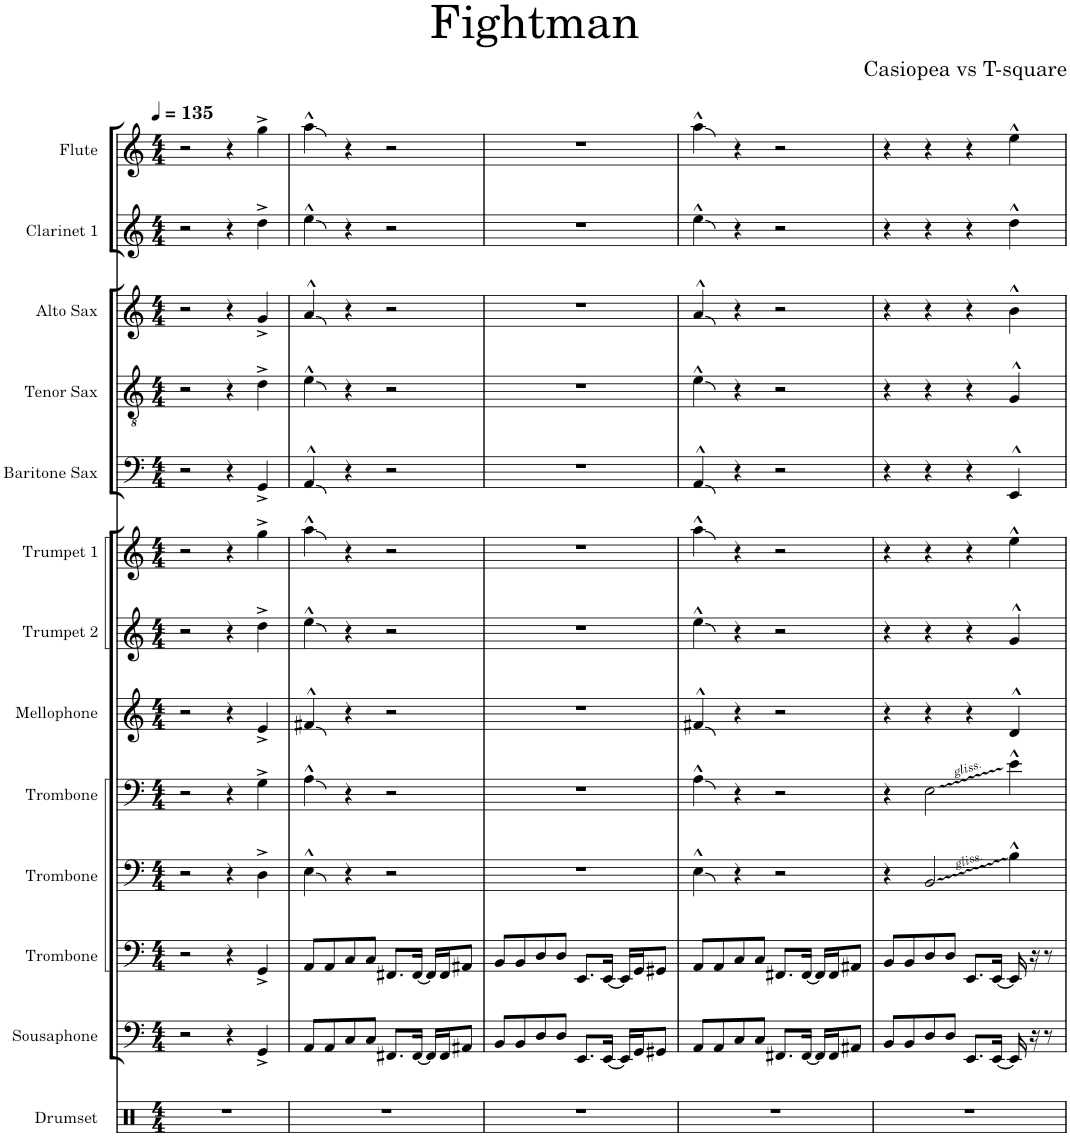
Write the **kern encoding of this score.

**kern	**kern	**kern	**kern	**kern	**kern	**kern	**kern	**kern	**kern	**kern	**kern	**kern
*part13	*part12	*part11	*part10	*part9	*part8	*part7	*part6	*part5	*part4	*part3	*part2	*part1
*staff13	*staff12	*staff11	*staff10	*staff9	*staff8	*staff7	*staff6	*staff5	*staff4	*staff3	*staff2	*staff1
*I"Drumset	*I"Sousaphone	*I"Trombone	*I"Trombone	*I"Trombone	*I"Mellophone	*I"Trumpet 2	*I"Trumpet 1	*I"Baritone Sax	*I"Tenor Sax	*I"Alto Sax	*I"Clarinet 1	*I"Flute
*I'D. Set	*I'Sphn.	*I'Tbn.	*I'Tbn.	*I'Tbn.	*I'Mph.	*I'Tpt. 2	*I'Tpt. 1	*I'Bar. Sax.	*I'T. Sax.	*I'A. Sax.	*I'Cl. 1	*I'Fl.
*clefX	*clefF4	*clefF4	*clefF4	*clefF4	*clefG2	*clefG2	*clefG2	*clefF4	*clefGv2	*clefG2	*clefG2	*clefG2
*	*	*	*	*	*ITrd4c7	*ITrd1c2	*ITrd1c2	*ITrd12c21	*ITrd8c14	*ITrd5c9	*ITrd1c2	*
*k[]	*k[]	*k[]	*k[]	*k[]	*k[]	*k[]	*k[]	*k[]	*k[]	*k[]	*k[]	*k[]
*M4/4	*M4/4	*M4/4	*M4/4	*M4/4	*M4/4	*M4/4	*M4/4	*M4/4	*M4/4	*M4/4	*M4/4	*M4/4
*MM135	*MM135	*MM135	*MM135	*MM135	*MM135	*MM135	*MM135	*MM135	*MM135	*MM135	*MM135	*MM135
=1	=1	=1	=1	=1	=1	=1	=1	=1	=1	=1	=1	=1
1r	2r	2r	2r	2r	2r	2r	2r	2r	2r	2r	2r	2r
.	4r	4r	4r	4r	4r	4r	4r	4r	4r	4r	4r	4r
.	4GG^/	4GG^/	4D^\	4G^\	4e^/	4dd^\	4gg^\	4GG^/	4d^\	4g^/	4dd^\	4gg^\
=2	=2	=2	=2	=2	=2	=2	=2	=2	=2	=2	=2	=2
1r	8AA/L	8AA/L	4E^^\	4A^^\	4f#X^^/	4ee^^\	4aa^^\	4AA^^/	4e^^\	4a^^/	4ee^^\	4aa^^\
.	8AA/	8AA/	.	.	.	.	.	.	.	.	.	.
.	8C/	8C/	4r	4r	4r	4r	4r	4r	4r	4r	4r	4r
.	8C/J	8C/J	.	.	.	.	.	.	.	.	.	.
.	8.FF#X/L	8.FF#X/L	2r	2r	2r	2r	2r	2r	2r	2r	2r	2r
.	[16FF#/Jk	[16FF#/Jk	.	.	.	.	.	.	.	.	.	.
.	16FF#/LL]	16FF#/LL]	.	.	.	.	.	.	.	.	.	.
.	16FF#/J	16FF#/J	.	.	.	.	.	.	.	.	.	.
.	8AA#X/J	8AA#X/J	.	.	.	.	.	.	.	.	.	.
=3	=3	=3	=3	=3	=3	=3	=3	=3	=3	=3	=3	=3
1r	8BB/L	8BB/L	1r	1r	1r	1r	1r	1r	1r	1r	1r	1r
.	8BB/	8BB/	.	.	.	.	.	.	.	.	.	.
.	8D/	8D/	.	.	.	.	.	.	.	.	.	.
.	8D/J	8D/J	.	.	.	.	.	.	.	.	.	.
.	8.EE/L	8.EE/L	.	.	.	.	.	.	.	.	.	.
.	[16EE/Jk	[16EE/Jk	.	.	.	.	.	.	.	.	.	.
.	16EE/LL]	16EE/LL]	.	.	.	.	.	.	.	.	.	.
.	16GG/J	16GG/J	.	.	.	.	.	.	.	.	.	.
.	8GG#X/J	8GG#X/J	.	.	.	.	.	.	.	.	.	.
=4	=4	=4	=4	=4	=4	=4	=4	=4	=4	=4	=4	=4
1r	8AA/L	8AA/L	4E^^\	4A^^\	4f#X^^/	4ee^^\	4aa^^\	4AA^^/	4e^^\	4a^^/	4ee^^\	4aa^^\
.	8AA/	8AA/	.	.	.	.	.	.	.	.	.	.
.	8C/	8C/	4r	4r	4r	4r	4r	4r	4r	4r	4r	4r
.	8C/J	8C/J	.	.	.	.	.	.	.	.	.	.
.	8.FF#X/L	8.FF#X/L	2r	2r	2r	2r	2r	2r	2r	2r	2r	2r
.	[16FF#/Jk	[16FF#/Jk	.	.	.	.	.	.	.	.	.	.
.	16FF#/LL]	16FF#/LL]	.	.	.	.	.	.	.	.	.	.
.	16FF#/J	16FF#/J	.	.	.	.	.	.	.	.	.	.
.	8AA#X/J	8AA#X/J	.	.	.	.	.	.	.	.	.	.
=5	=5	=5	=5	=5	=5	=5	=5	=5	=5	=5	=5	=5
1r	8BB/L	8BB/L	4r	4r	4r	4r	4r	4r	4r	4r	4r	4r
.	8BB/	8BB/	.	.	.	.	.	.	.	.	.	.
.	8D/	8D/	2BB/	2E\	4r	4r	4r	4r	4r	4r	4r	4r
.	8D/J	8D/J	.	.	.	.	.	.	.	.	.	.
.	8.EE/L	8.EE/L	.	.	4r	4r	4r	4r	4r	4r	4r	4r
.	[16EE/Jk	[16EE/Jk	.	.	.	.	.	.	.	.	.	.
.	16EE/]	16EE/]	4B^^\	4e^^\	4d^^/	4g^^/	4ee^^\	4EE^^/	4G^^/	4b^^\	4dd^^\	4ee^^\
.	16r	16r	.	.	.	.	.	.	.	.	.	.
.	8r	8r	.	.	.	.	.	.	.	.	.	.
=	=	=	=	=	=	=	=	=	=	=	=	=
*-	*-	*-	*-	*-	*-	*-	*-	*-	*-	*-	*-	*-
